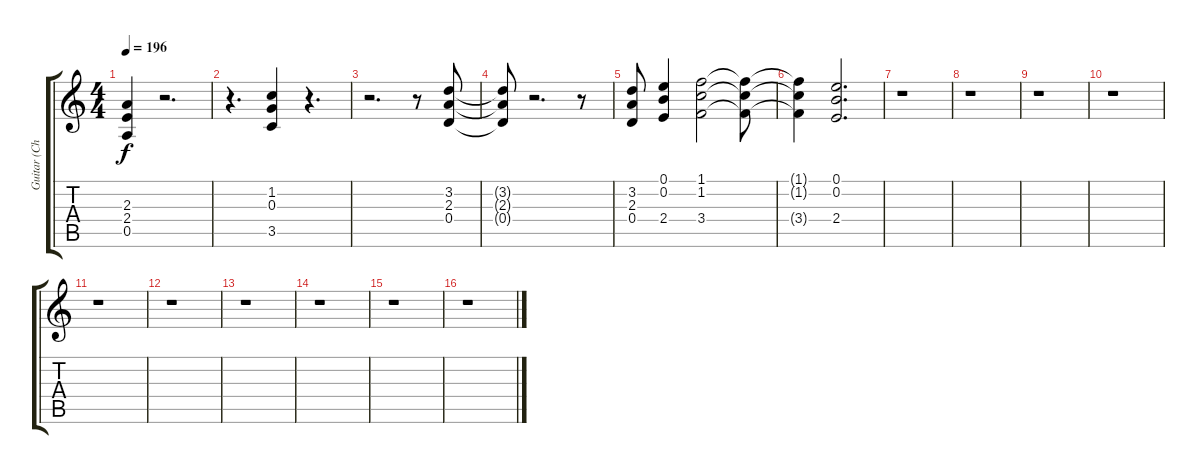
\track ("Guitar (Chorus)" "Guitar (Ch") {instrument distortionguitar}
\staff {score tabs}
\tuning (E4 B3 G3 D3 A2 E2) {hide}
\ts (4 4)
\tempo 196
\clef g2
\ks c
(2.3 2.4 0.5).4{dy f} r.2{d} |
r.4{d} (1.2 0.3 3.5).4 r.4{d} |
r.2{d} r.8 (3.2 2.3 0.4).8 |
(3.2{t} 2.3{t} 0.4{t}).8 r.2{d} r.8 |
(3.2 2.3 0.4).8 (0.1 0.2 2.4).4 (1.1 1.2 3.4).2 (1.1{t} 1.2{t} 3.4{t}).8 |
(1.1{t} 1.2{t} 3.4{t}).4 (0.1 0.2 2.4).2{d} |
r.1 |
r.1 |
r.1 |
r.1 |
r.1 |
r.1 |
r.1 |
r.1 |
r.1 |
r.1
